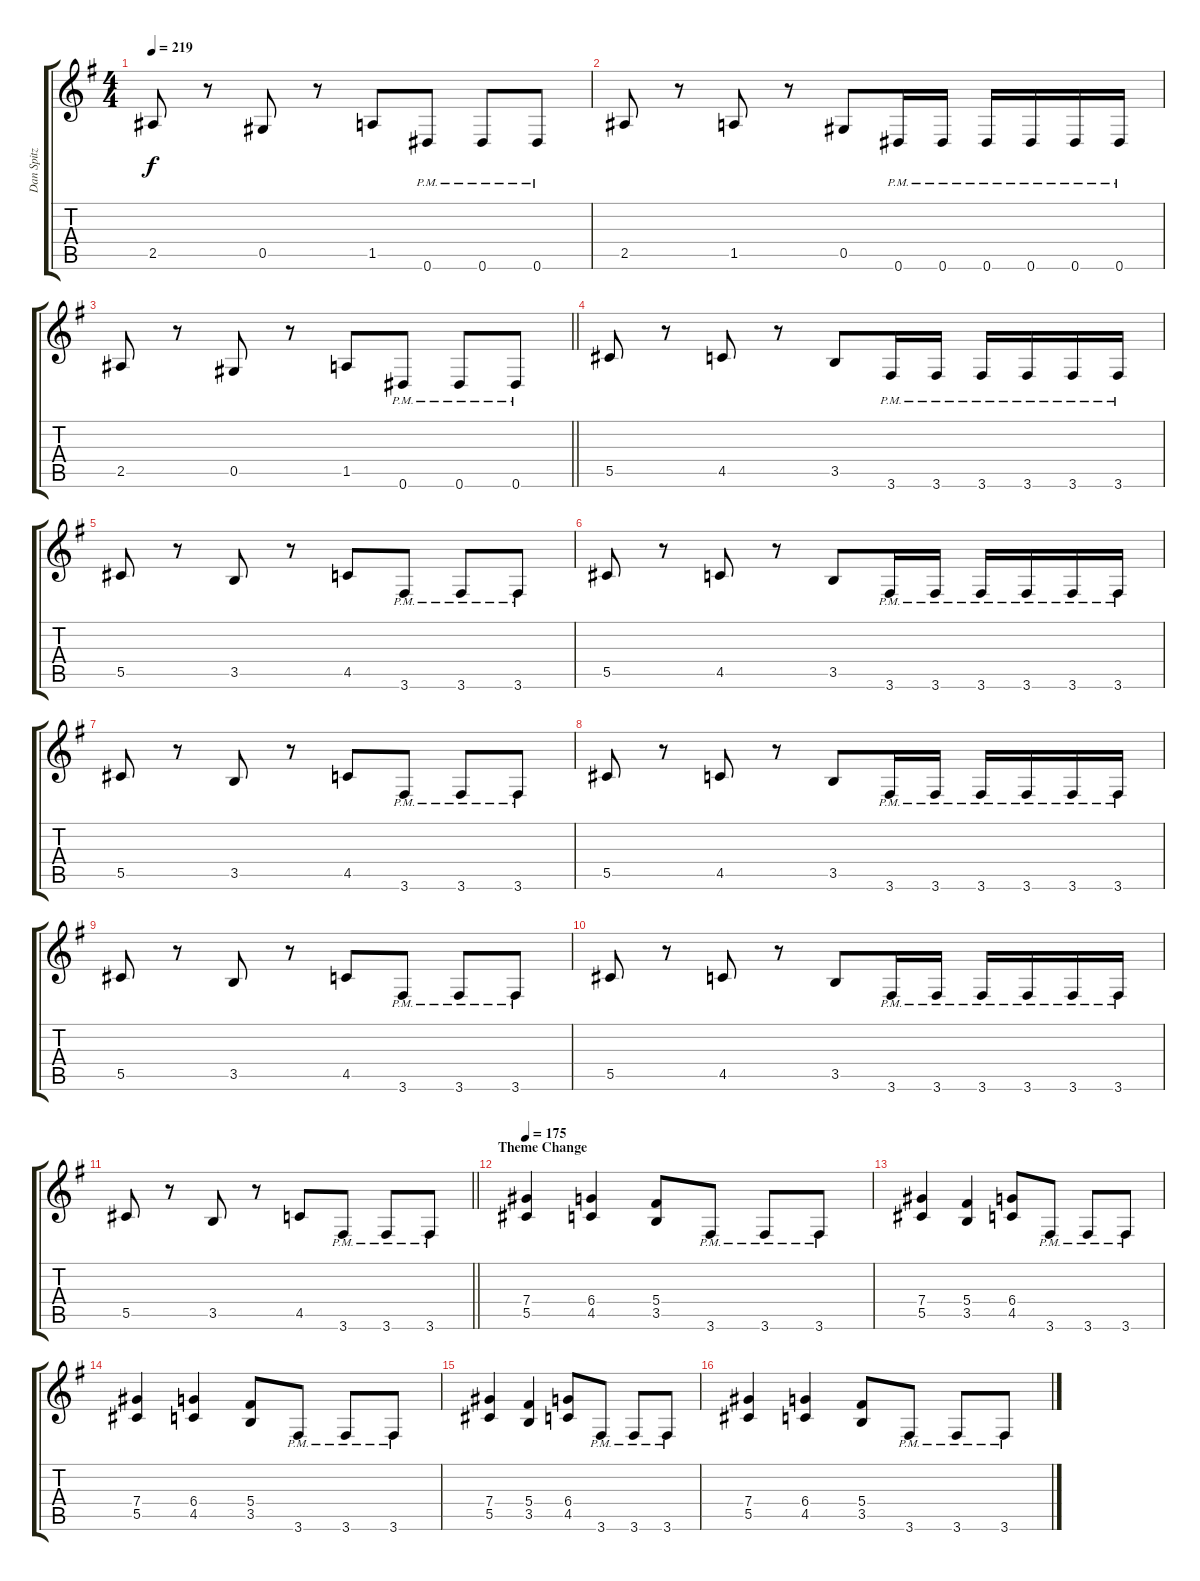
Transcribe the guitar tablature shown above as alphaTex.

\track ("Dan Spitz" "Dan Spitz") {instrument overdrivenguitar}
\staff {score tabs}
\tuning (Eb4 Bb3 Gb3 Db3 Ab2 Eb2) {hide}
\ts (4 4)
\tempo 219
\clef g2
\ks g
2.5.8{dy f} r.8 0.5.8 r.8 1.5.8 0.6{pm}.8 0.6{pm}.8 0.6{pm}.8 |
2.5.8 r.8 1.5.8 r.8 0.5.8 0.6{pm}.16 0.6{pm}.16 0.6{pm}.16 0.6{pm}.16 0.6{pm}.16 0.6{pm}.16 |
\barLineRight lightlight
2.5.8 r.8 0.5.8 r.8 1.5.8 0.6{pm}.8 0.6{pm}.8 0.6{pm}.8 |
5.5.8 r.8 4.5.8 r.8 3.5.8 3.6{pm}.16 3.6{pm}.16 3.6{pm}.16 3.6{pm}.16 3.6{pm}.16 3.6{pm}.16 |
5.5.8 r.8 3.5.8 r.8 4.5.8 3.6{pm}.8 3.6{pm}.8 3.6{pm}.8 |
5.5.8 r.8 4.5.8 r.8 3.5.8 3.6{pm}.16 3.6{pm}.16 3.6{pm}.16 3.6{pm}.16 3.6{pm}.16 3.6{pm}.16 |
5.5.8 r.8 3.5.8 r.8 4.5.8 3.6{pm}.8 3.6{pm}.8 3.6{pm}.8 |
5.5.8 r.8 4.5.8 r.8 3.5.8 3.6{pm}.16 3.6{pm}.16 3.6{pm}.16 3.6{pm}.16 3.6{pm}.16 3.6{pm}.16 |
5.5.8 r.8 3.5.8 r.8 4.5.8 3.6{pm}.8 3.6{pm}.8 3.6{pm}.8 |
5.5.8 r.8 4.5.8 r.8 3.5.8 3.6{pm}.16 3.6{pm}.16 3.6{pm}.16 3.6{pm}.16 3.6{pm}.16 3.6{pm}.16 |
\barLineRight lightlight
5.5.8 r.8 3.5.8 r.8 4.5.8 3.6{pm}.8 3.6{pm}.8 3.6{pm}.8 |
\section ("" "Theme Change")
\tempo 175
(7.4 5.5).4 (6.4 4.5).4 (5.4 3.5).8 3.6{pm}.8 3.6{pm}.8 3.6{pm}.8 |
(7.4 5.5).4 (5.4 3.5).4 (6.4 4.5).8 3.6{pm}.8 3.6{pm}.8 3.6{pm}.8 |
(7.4 5.5).4 (6.4 4.5).4 (5.4 3.5).8 3.6{pm}.8 3.6{pm}.8 3.6{pm}.8 |
(7.4 5.5).4 (5.4 3.5).4 (6.4 4.5).8 3.6{pm}.8 3.6{pm}.8 3.6{pm}.8 |
(7.4 5.5).4 (6.4 4.5).4 (5.4 3.5).8 3.6{pm}.8 3.6{pm}.8 3.6{pm}.8
